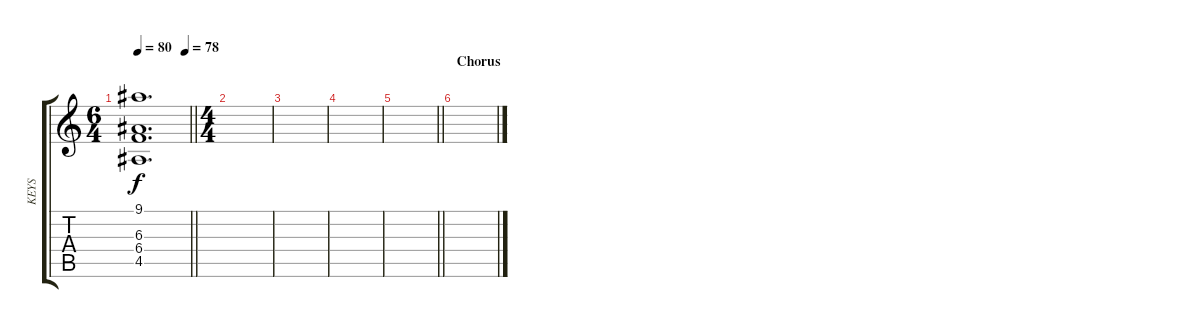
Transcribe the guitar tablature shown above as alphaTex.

\track ("KEYS" "KEYS") {instrument acousticguitarsteel}
\staff {score tabs}
\tuning (Db4 Ab3 E3 B2 Gb2 Db2) {hide}
\ts (6 4)
\tempo 80
\tempo (78 0.9166666666666666)
\clef g2
\barLineRight lightlight
\ks c
(9.1 6.3 6.4 4.5).1{d dy f} |
\ts (4 4)
|
|
|
\barLineRight lightlight
|
\section ("" "Chorus")
